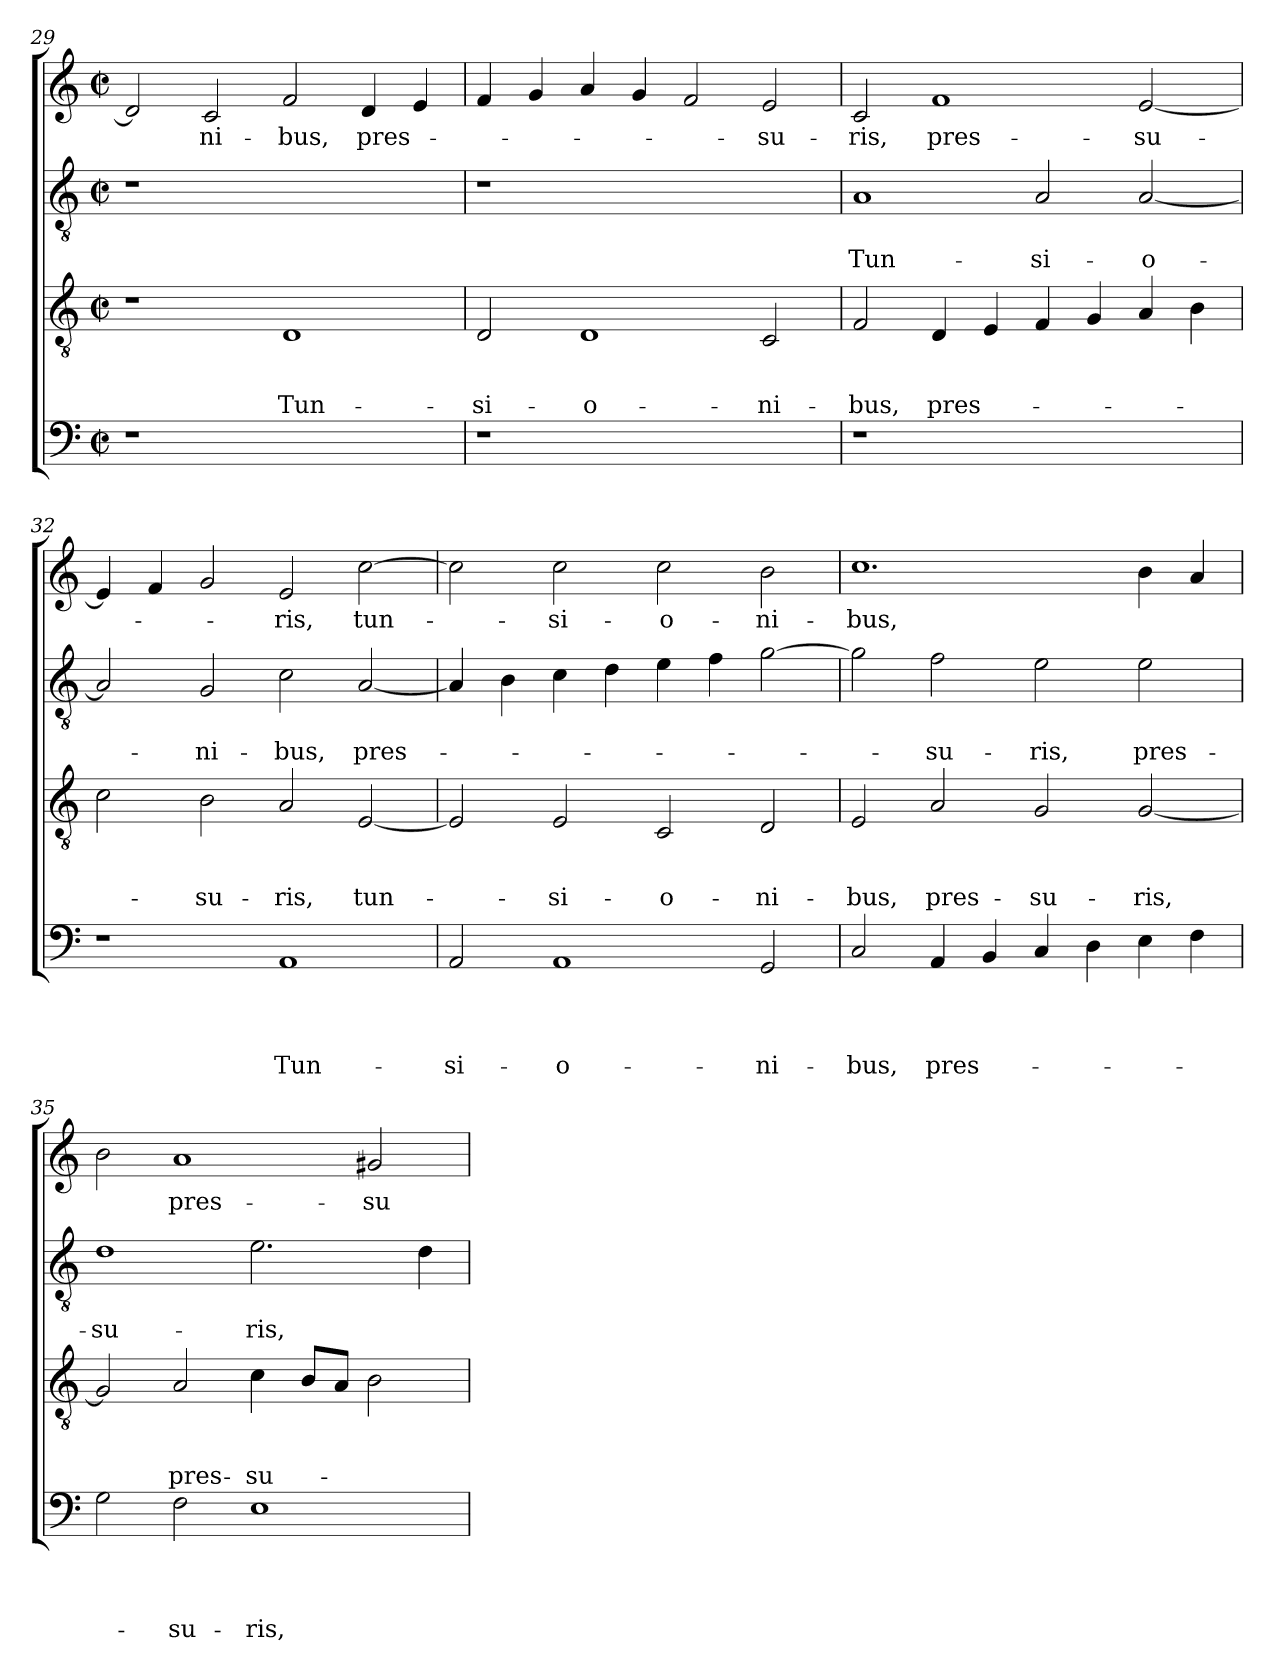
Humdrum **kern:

**kern	**text	**text	**text	**text	**kern	**text	**text	**text	**kern	**text	**text	**kern	**text
*part4	*part4	*part4	*part4	*part4	*part3	*part3	*part3	*part3	*part2	*part2	*part2	*part1	*part1
*staff4	*staff4	*staff4	*staff4	*staff4	*staff3	*staff3	*staff3	*staff3	*staff2	*staff2	*staff2	*staff1	*staff1
*clefF4	*	*	*	*	*clefGv2	*	*	*	*clefGv2	*	*	*clefG2	*
*k[]	*	*	*	*	*k[]	*	*	*	*k[]	*	*	*k[]	*
*C:	*	*	*	*	*C:	*	*	*	*C:	*	*	*C:	*
*M2/2	*	*	*	*	*M2/2	*	*	*	*M2/2	*	*	*M2/2	*
*met(c|)	*	*	*	*	*met(c|)	*	*	*	*met(c|)	*	*	*met(c|)	*
=29	=29	=29	=29	=29	=29	=29	=29	=29	=29	=29	=29	=29	=29
1r	.	.	.	.	1r	.	.	.	1r	.	.	2d/]	.
!	!	!	!	!	!	!	!	!	!	!	!	!	!LO:LY:b
.	.	.	.	.	.	.	.	.	.	.	.	2c/	-ni-
!	!	!	!	!	!	!	!	!LO:LY:b	!	!	!	!	!LO:LY:b
1ryy	.	.	.	.	1D	.	.	Tun-	1ryy	.	.	2f/	-bus,
!	!	!	!	!	!	!	!	!	!	!	!	!	!LO:LY:b
.	.	.	.	.	.	.	.	.	.	.	.	4d/	pres-
.	.	.	.	.	.	.	.	.	.	.	.	4e/	.
=30	=30	=30	=30	=30	=30	=30	=30	=30	=30	=30	=30	=30	=30
!	!	!	!	!	!	!	!	!LO:LY:b	!	!	!	!	!
1r	.	.	.	.	2D/	.	.	-si-	1r	.	.	4f/	.
.	.	.	.	.	.	.	.	.	.	.	.	4g/	.
!	!	!	!	!	!	!	!	!LO:LY:b	!	!	!	!	!
.	.	.	.	.	1D	.	.	-o-	.	.	.	4a/	.
.	.	.	.	.	.	.	.	.	.	.	.	4g/	.
1ryy	.	.	.	.	.	.	.	.	1ryy	.	.	2f/	.
!	!	!	!	!	!	!	!	!LO:LY:b	!	!	!	!	!LO:LY:b
.	.	.	.	.	2C/	.	.	-ni-	.	.	.	2e/	-su-
=31	=31	=31	=31	=31	=31	=31	=31	=31	=31	=31	=31	=31	=31
!	!	!	!	!	!	!	!	!LO:LY:b	!	!	!LO:LY:b	!	!LO:LY:b
1r	.	.	.	.	2F/	.	.	-bus,	1A	.	Tun-	2c/	-ris,
!	!	!	!	!	!	!	!	!LO:LY:b	!	!	!	!	!LO:LY:b
.	.	.	.	.	4D/	.	.	pres-	.	.	.	1f	pres-
.	.	.	.	.	4E/	.	.	.	.	.	.	.	.
!	!	!	!	!	!	!	!	!	!	!	!LO:LY:b	!	!
1ryy	.	.	.	.	4F/	.	.	.	2A/	.	-si-	.	.
.	.	.	.	.	4G/	.	.	.	.	.	.	.	.
!	!	!	!	!	!	!	!	!	!	!	!LO:LY:b	!	!LO:LY:b
.	.	.	.	.	4A/	.	.	.	[2A/	.	-o-	[2e/	-su-
.	.	.	.	.	4B\	.	.	.	.	.	.	.	.
=32	=32	=32	=32	=32	=32	=32	=32	=32	=32	=32	=32	=32	=32
1r	.	.	.	.	2c\	.	.	.	2A/]	.	.	4e/]	.
.	.	.	.	.	.	.	.	.	.	.	.	4f/	.
!	!	!	!	!	!	!	!	!LO:LY:b	!	!	!LO:LY:b	!	!
.	.	.	.	.	2B\	.	.	-su-	2G/	.	-ni-	2g/	.
!	!	!	!	!LO:LY:b	!	!	!	!LO:LY:b	!	!	!LO:LY:b	!	!LO:LY:b
1AA	.	.	.	Tun-	2A/	.	.	-ris,	2c\	.	-bus,	2e/	-ris,
!	!	!	!	!	!	!	!	!LO:LY:b	!	!	!LO:LY:b	!	!LO:LY:b
.	.	.	.	.	[2E/	.	.	tun-	[2A/	.	pres-	[2cc\	tun-
!!LO:LB:g=z
=33	=33	=33	=33	=33	=33	=33	=33	=33	=33	=33	=33	=33	=33
!	!	!	!	!LO:LY:b	!	!	!	!	!	!	!	!	!
2AA/	.	.	.	-si-	2E/]	.	.	.	4A/]	.	.	2cc\]	.
.	.	.	.	.	.	.	.	.	4B\	.	.	.	.
!	!	!	!	!LO:LY:b	!	!	!	!LO:LY:b	!	!	!	!	!LO:LY:b
1AA	.	.	.	-o-	2E/	.	.	-si-	4c\	.	.	2cc\	-si-
.	.	.	.	.	.	.	.	.	4d\	.	.	.	.
!	!	!	!	!	!	!	!	!LO:LY:b	!	!	!	!	!LO:LY:b
.	.	.	.	.	2C/	.	.	-o-	4e\	.	.	2cc\	-o-
.	.	.	.	.	.	.	.	.	4f\	.	.	.	.
!	!	!	!	!LO:LY:b	!	!	!	!LO:LY:b	!	!	!	!	!LO:LY:b
2GG/	.	.	.	-ni-	2D/	.	.	-ni-	[2g\	.	.	2b\	-ni-
=34	=34	=34	=34	=34	=34	=34	=34	=34	=34	=34	=34	=34	=34
!	!	!	!	!LO:LY:b	!	!	!	!LO:LY:b	!	!	!	!	!LO:LY:b
2C/	.	.	.	-bus,	2E/	.	.	-bus,	2g\]	.	.	1.cc	-bus,
!	!	!	!	!LO:LY:b	!	!	!	!LO:LY:b	!	!	!LO:LY:b	!	!
4AA/	.	.	.	pres-	2A/	.	.	pres-	2f\	.	-su-	.	.
4BB/	.	.	.	.	.	.	.	.	.	.	.	.	.
!	!	!	!	!	!	!	!	!LO:LY:b	!	!	!LO:LY:b	!	!
4C/	.	.	.	.	2G/	.	.	-su-	2e\	.	-ris,	.	.
4D\	.	.	.	.	.	.	.	.	.	.	.	.	.
!	!	!	!	!	!	!	!	!LO:LY:b	!	!	!LO:LY:b	!	!
4E\	.	.	.	.	[2G/	.	.	-ris,	2e\	.	pres-	4b\	.
4F\	.	.	.	.	.	.	.	.	.	.	.	4a/	.
=35	=35	=35	=35	=35	=35	=35	=35	=35	=35	=35	=35	=35	=35
!	!	!	!	!	!	!	!	!	!	!	!LO:LY:b	!	!
2G\	.	.	.	.	2G/]	.	.	.	1d	.	-su-	2b\	.
!	!	!	!	!LO:LY:b	!	!	!	!LO:LY:b	!	!	!	!	!LO:LY:b
2F\	.	.	.	-su-	2A/	.	.	pres-	.	.	.	1a	pres-
!	!	!	!	!LO:LY:b	!	!	!	!LO:LY:b	!	!	!LO:LY:b	!	!
1E	.	.	.	-ris,	4c\	.	.	-su-	2.e\	.	-ris,	.	.
.	.	.	.	.	8B/L	.	.	.	.	.	.	.	.
.	.	.	.	.	8A/J	.	.	.	.	.	.	.	.
!	!	!	!	!	!	!	!	!	!	!	!	!	!LO:LY:b
.	.	.	.	.	2B\	.	.	.	.	.	.	2g#X/	-su-
.	.	.	.	.	.	.	.	.	4d\	.	.	.	.
=	=	=	=	=	=	=	=	=	=	=	=	=	=
*-	*-	*-	*-	*-	*-	*-	*-	*-	*-	*-	*-	*-	*-
